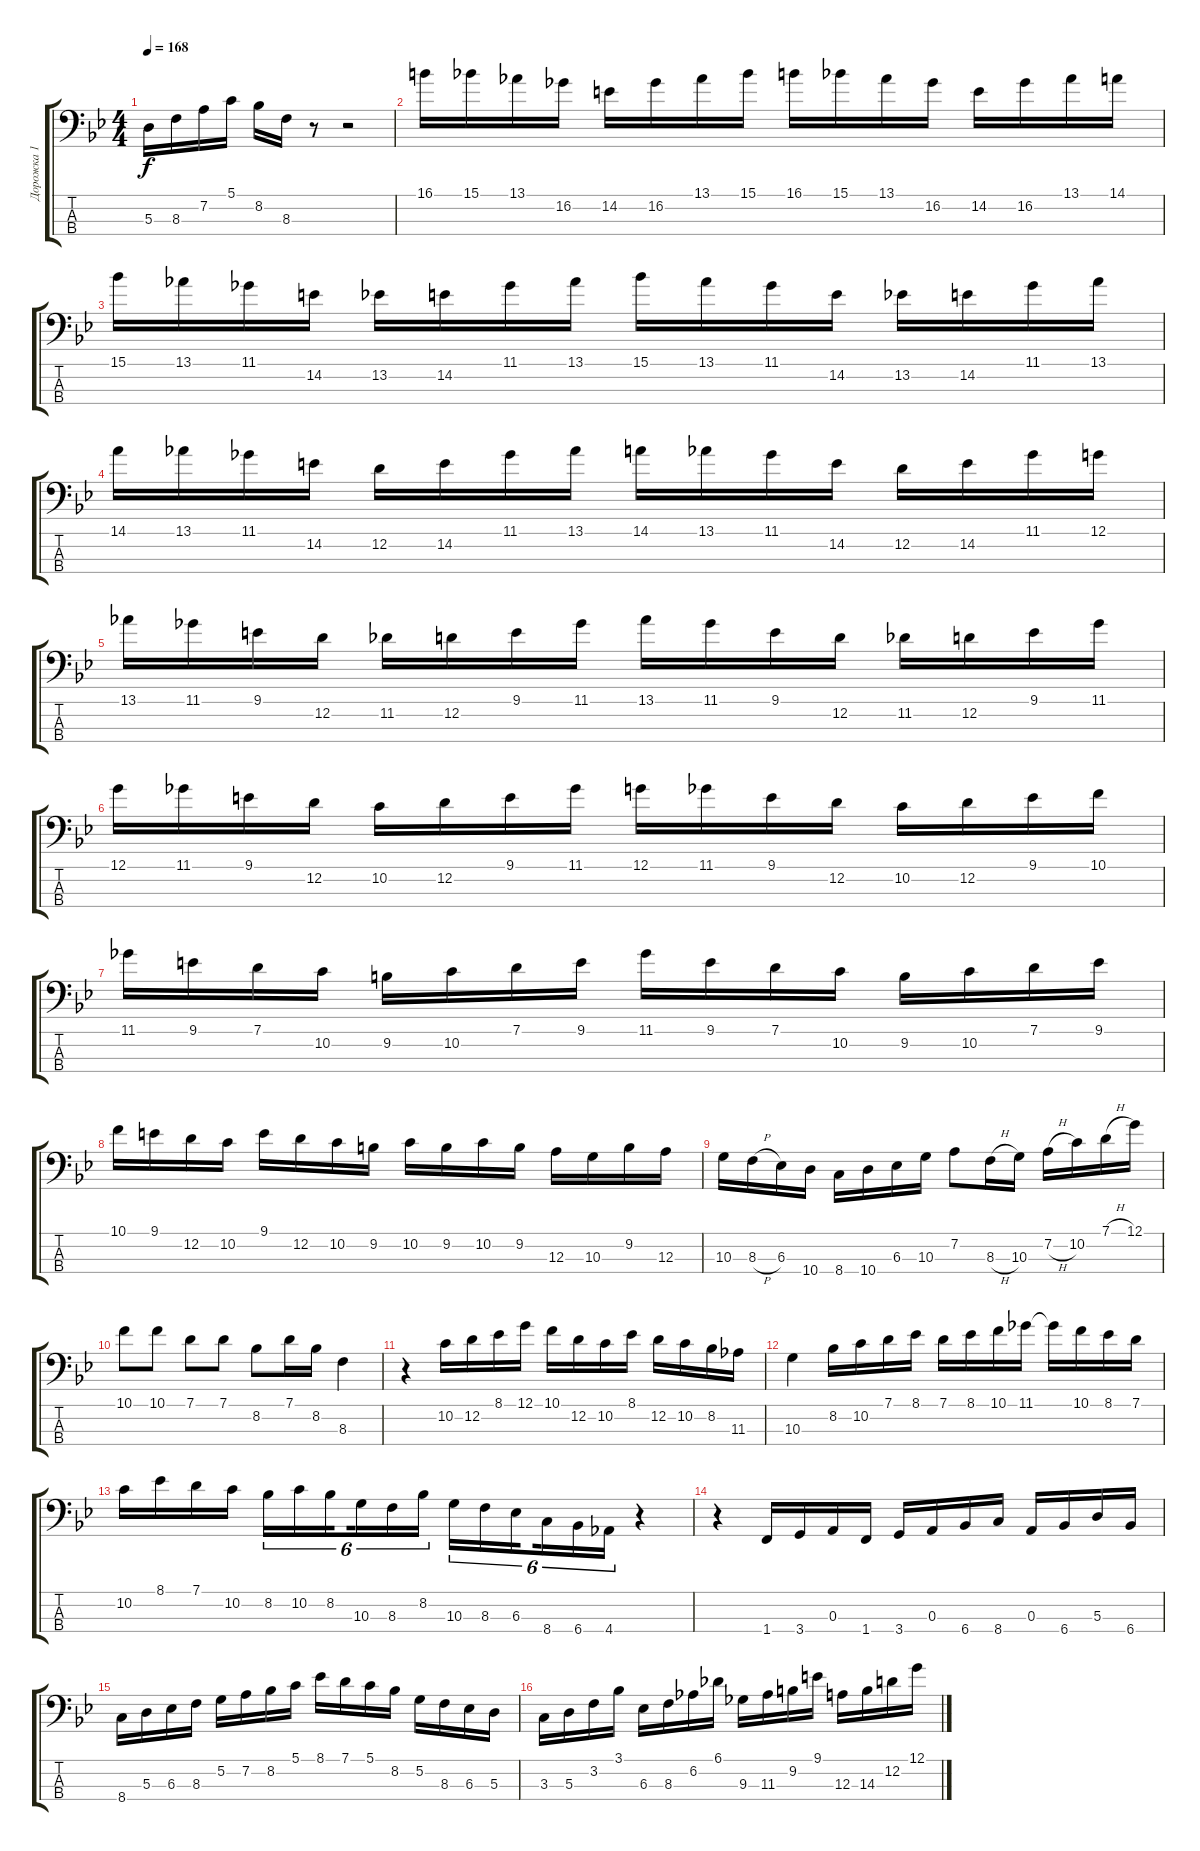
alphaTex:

\track ("Дорожка 1" "Дорожка 1") {instrument slapbass1}
\staff {score tabs}
\tuning (G2 D2 A1 E1) {hide}
\ts (4 4)
\tempo 168
\clef f4
\ks bb
5.3.16{dy f} 8.3.16 7.2.16 5.1.16 8.2.16 8.3.16 r.8 r.2 |
16.1.16 15.1.16 13.1.16 16.2.16 14.2.16 16.2.16 13.1.16 15.1.16 16.1.16 15.1.16 13.1.16 16.2.16 14.2.16 16.2.16 13.1.16 14.1.16 |
15.1.16 13.1.16 11.1.16 14.2.16 13.2.16 14.2.16 11.1.16 13.1.16 15.1.16 13.1.16 11.1.16 14.2.16 13.2.16 14.2.16 11.1.16 13.1.16 |
14.1.16 13.1.16 11.1.16 14.2.16 12.2.16 14.2.16 11.1.16 13.1.16 14.1.16 13.1.16 11.1.16 14.2.16 12.2.16 14.2.16 11.1.16 12.1.16 |
13.1.16 11.1.16 9.1.16 12.2.16 11.2.16 12.2.16 9.1.16 11.1.16 13.1.16 11.1.16 9.1.16 12.2.16 11.2.16 12.2.16 9.1.16 11.1.16 |
12.1.16 11.1.16 9.1.16 12.2.16 10.2.16 12.2.16 9.1.16 11.1.16 12.1.16 11.1.16 9.1.16 12.2.16 10.2.16 12.2.16 9.1.16 10.1.16 |
11.1.16 9.1.16 7.1.16 10.2.16 9.2.16 10.2.16 7.1.16 9.1.16 11.1.16 9.1.16 7.1.16 10.2.16 9.2.16 10.2.16 7.1.16 9.1.16 |
10.1.16 9.1.16 12.2.16 10.2.16 9.1.16 12.2.16 10.2.16 9.2.16 10.2.16 9.2.16 10.2.16 9.2.16 12.3.16 10.3.16 9.2.16 12.3.16 |
10.3.16 8.3{h}.16 6.3.16 10.4.16 8.4.16 10.4.16 6.3.16 10.3.16 7.2.8 8.3{h}.16 10.3.16 7.2{h}.16 10.2.16 7.1{h}.16 12.1.16 |
10.1.8 10.1.8 7.1.8 7.1.8 8.2.8 7.1.16 8.2.16 8.3.4 |
r.4 10.2.16 12.2.16 8.1.16 12.1.16 10.1.16 12.2.16 10.2.16 8.1.16 12.2.16 10.2.16 8.2.16 11.3.16 |
10.3.4 8.2.16 10.2.16 7.1.16 8.1.16 7.1.16 8.1.16 10.1.16 11.1.16 11.1{t}.16 10.1.16 8.1.16 7.1.16 |
10.2.16 8.1.16 7.1.16 10.2.16 8.2.16{tu (6 4)} 10.2.16{tu (6 4)} 8.2.16{tu (6 4) beam splitsecondary} 10.3.16{tu (6 4)} 8.3.16{tu (6 4)} 8.2.16{tu (6 4)} 10.3.16{tu (6 4)} 8.3.16{tu (6 4)} 6.3.16{tu (6 4) beam splitsecondary} 8.4.16{tu (6 4)} 6.4.16{tu (6 4)} 4.4.16{tu (6 4)} r.4 |
r.4 1.4.16 3.4.16 0.3.16 1.4.16 3.4.16 0.3.16 6.4.16 8.4.16 0.3.16 6.4.16 5.3.16 6.4.16 |
8.4.16 5.3.16 6.3.16 8.3.16 5.2.16 7.2.16 8.2.16 5.1.16 8.1.16 7.1.16 5.1.16 8.2.16 5.2.16 8.3.16 6.3.16 5.3.16 |
3.3.16 5.3.16 3.2.16 3.1.16 6.3.16 8.3.16 6.2.16 6.1.16 9.3.16 11.3.16 9.2.16 9.1.16 12.3.16 14.3.16 12.2.16 12.1.16
